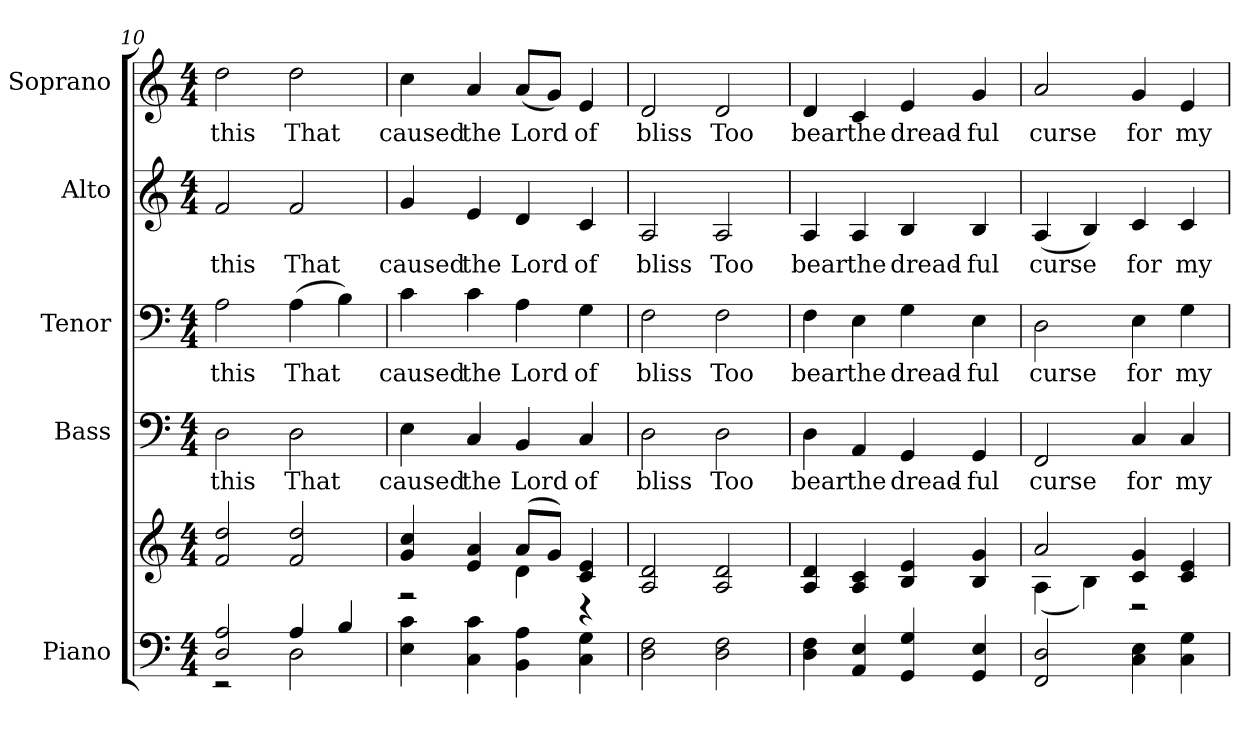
**kern	**kern	**kern	**text	**kern	**text	**kern	**text	**kern	**text
*part5	*part5	*part4	*part4	*part3	*part3	*part2	*part2	*part1	*part1
*staff6	*staff5	*staff4	*staff4	*staff3	*staff3	*staff2	*staff2	*staff1	*staff1
*I"Piano	*	*I"Bass	*	*I"Tenor	*	*I"Alto	*	*I"Soprano	*
*I'Pno.	*	*I'B.	*	*I'T.	*	*I'A.	*	*I'S.	*
*clefF4	*clefG2	*clefF4	*	*clefF4	*	*clefG2	*	*clefG2	*
*k[]	*k[]	*k[]	*	*k[]	*	*k[]	*	*k[]	*
*C:	*C:	*C:	*	*C:	*	*C:	*	*C:	*
*M4/4	*M4/4	*M4/4	*	*M4/4	*	*M4/4	*	*M4/4	*
=10	=10	=10	=10	=10	=10	=10	=10	=10	=10
*^	*	*	*	*	*	*	*	*	*
!	!	!	!	!LO:LY:b:color=#000000	!	!	!	!	!	!
!	!	!	!	!	!	!LO:LY:b:color=#000000	!	!	!	!
!	!	!	!	!	!	!	!	!LO:LY:b:color=#000000	!	!
!	!	!	!	!	!	!	!	!	!	!LO:LY:b:color=#000000
2Di/ 2Ai	2r	2fi/ 2ddi	2Di\	this	2Ai\	this	2fi/	this	2ddi\	this
!	!	!	!	!LO:LY:b:color=#000000	!	!	!	!	!	!
!	!	!	!	!	!	!LO:LY:b:color=#000000	!	!	!	!
!	!	!	!	!	!	!	!	!LO:LY:b:color=#000000	!	!
!	!	!	!	!	!	!	!	!	!	!LO:LY:b:color=#000000
4Ai/	2Di\	2fi/ 2ddi	2Di\	That	(4Ai\	That	2fi/	That	2ddi\	That
4Bi/	.	.	.	.	4Bi\)	.	.	.	.	.
*v	*v	*	*	*	*	*	*	*	*	*
=11	=11	=11	=11	=11	=11	=11	=11	=11	=11
*	*^	*	*	*	*	*	*	*	*
!	!	!	!	!LO:LY:b:color=#000000	!	!	!	!	!	!
!	!	!	!	!	!	!LO:LY:b:color=#000000	!	!	!	!
!	!	!	!	!	!	!	!	!LO:LY:b:color=#000000	!	!
!	!	!	!	!	!	!	!	!	!	!LO:LY:b:color=#000000
4Ei\ 4ci	4gi/ 4cci	2r	4Ei\	caused	4ci\	caused	4gi/	caused	4cci\	caused
!	!	!	!	!LO:LY:b:color=#000000	!	!	!	!	!	!
!	!	!	!	!	!	!LO:LY:b:color=#000000	!	!	!	!
!	!	!	!	!	!	!	!	!LO:LY:b:color=#000000	!	!
!	!	!	!	!	!	!	!	!	!	!LO:LY:b:color=#000000
4Ci\ 4ci	4ei/ 4ai	.	4Ci/	the	4ci\	the	4ei/	the	4ai/	the
!	!	!	!	!LO:LY:b:color=#000000	!	!	!	!	!	!
!	!	!	!	!	!	!LO:LY:b:color=#000000	!	!	!	!
!	!	!	!	!	!	!	!	!LO:LY:b:color=#000000	!	!
!	!	!	!	!	!	!	!	!	!	!LO:LY:b:color=#000000
4BBi\ 4Ai	(8ai/L	4di\	4BBi/	Lord	4Ai\	Lord	4di/	Lord	(8ai/L	Lord
.	8gi/J)	.	.	.	.	.	.	.	8gi/J)	.
!	!	!	!	!LO:LY:b:color=#000000	!	!	!	!	!	!
!	!	!	!	!	!	!LO:LY:b:color=#000000	!	!	!	!
!	!	!	!	!	!	!	!	!LO:LY:b:color=#000000	!	!
!	!	!	!	!	!	!	!	!	!	!LO:LY:b:color=#000000
4Ci\ 4Gi	4ci/ 4ei	4r	4Ci/	of	4Gi\	of	4ci/	of	4ei/	of
*	*v	*v	*	*	*	*	*	*	*	*
=12	=12	=12	=12	=12	=12	=12	=12	=12	=12
*	*^	*	*	*	*	*	*	*	*
!	!	!	!	!LO:LY:b:color=#000000	!	!	!	!	!	!
*	*v	*v	*	*	*	*	*	*	*	*
*	*^	*	*	*	*	*	*	*	*
!	!	!	!	!	!	!LO:LY:b:color=#000000	!	!	!	!
*	*v	*v	*	*	*	*	*	*	*	*
*	*^	*	*	*	*	*	*	*	*
!	!	!	!	!	!	!	!	!LO:LY:b:color=#000000	!	!
*	*v	*v	*	*	*	*	*	*	*	*
*	*^	*	*	*	*	*	*	*	*
!	!	!	!	!	!	!	!	!	!	!LO:LY:b:color=#000000
*	*v	*v	*	*	*	*	*	*	*	*
2Di\ 2Fi	2Ai/ 2di	2Di\	bliss	2Fi\	bliss	2Ai/	bliss	2di/	bliss
!	!	!	!LO:LY:b:color=#000000	!	!	!	!	!	!
!	!	!	!	!	!LO:LY:b:color=#000000	!	!	!	!
!	!	!	!	!	!	!	!LO:LY:b:color=#000000	!	!
!	!	!	!	!	!	!	!	!	!LO:LY:b:color=#000000
2Di\ 2Fi	2Ai/ 2di	2Di\	Too	2Fi\	Too	2Ai/	Too	2di/	Too
!!LO:PB:g=z
=13	=13	=13	=13	=13	=13	=13	=13	=13	=13
!	!	!	!LO:LY:b:color=#000000	!	!	!	!	!	!
!	!	!	!	!	!LO:LY:b:color=#000000	!	!	!	!
!	!	!	!	!	!	!	!LO:LY:b:color=#000000	!	!
!	!	!	!	!	!	!	!	!	!LO:LY:b:color=#000000
4Di\ 4Fi	4Ai/ 4di	4Di\	bear	4Fi\	bear	4Ai/	bear	4di/	bear
!	!	!	!LO:LY:b:color=#000000	!	!	!	!	!	!
!	!	!	!	!	!LO:LY:b:color=#000000	!	!	!	!
!	!	!	!	!	!	!	!LO:LY:b:color=#000000	!	!
!	!	!	!	!	!	!	!	!	!LO:LY:b:color=#000000
4AAi/ 4Ei	4Ai/ 4ci	4AAi/	the	4Ei\	the	4Ai/	the	4ci/	the
!	!	!	!LO:LY:b:color=#000000	!	!	!	!	!	!
!	!	!	!	!	!LO:LY:b:color=#000000	!	!	!	!
!	!	!	!	!	!	!	!LO:LY:b:color=#000000	!	!
!	!	!	!	!	!	!	!	!	!LO:LY:b:color=#000000
4GGi/ 4Gi	4Bi/ 4ei	4GGi/	dread-	4Gi\	dread-	4Bi/	dread-	4ei/	dread-
!	!	!	!LO:LY:b:color=#000000	!	!	!	!	!	!
!	!	!	!	!	!LO:LY:b:color=#000000	!	!	!	!
!	!	!	!	!	!	!	!LO:LY:b:color=#000000	!	!
!	!	!	!	!	!	!	!	!	!LO:LY:b:color=#000000
4GGi/ 4Ei	4Bi/ 4gi	4GGi/	-ful	4Ei\	-ful	4Bi/	-ful	4gi/	-ful
=14	=14	=14	=14	=14	=14	=14	=14	=14	=14
*	*^	*	*	*	*	*	*	*	*
!	!	!	!	!LO:LY:b:color=#000000	!	!	!	!	!	!
!	!	!	!	!	!	!LO:LY:b:color=#000000	!	!	!	!
!	!	!	!	!	!	!	!	!LO:LY:b:color=#000000	!	!
!	!	!	!	!	!	!	!	!	!	!LO:LY:b:color=#000000
2FFi/ 2Di	2ai/	(4Ai\	2FFi/	curse	2Di\	curse	(4Ai/	curse	2ai/	curse
.	.	4Bi\)	.	.	.	.	4Bi/)	.	.	.
!	!	!	!	!LO:LY:b:color=#000000	!	!	!	!	!	!
!	!	!	!	!	!	!LO:LY:b:color=#000000	!	!	!	!
!	!	!	!	!	!	!	!	!LO:LY:b:color=#000000	!	!
!	!	!	!	!	!	!	!	!	!	!LO:LY:b:color=#000000
4Ci\ 4Ei	4ci/ 4gi	2r	4Ci/	for	4Ei\	for	4ci/	for	4gi/	for
!	!	!	!	!LO:LY:b:color=#000000	!	!	!	!	!	!
!	!	!	!	!	!	!LO:LY:b:color=#000000	!	!	!	!
!	!	!	!	!	!	!	!	!LO:LY:b:color=#000000	!	!
!	!	!	!	!	!	!	!	!	!	!LO:LY:b:color=#000000
4Ci\ 4Gi	4ci/ 4ei	.	4Ci/	my	4Gi\	my	4ci/	my	4ei/	my
*	*v	*v	*	*	*	*	*	*	*	*
=	=	=	=	=	=	=	=	=	=
*-	*-	*-	*-	*-	*-	*-	*-	*-	*-
